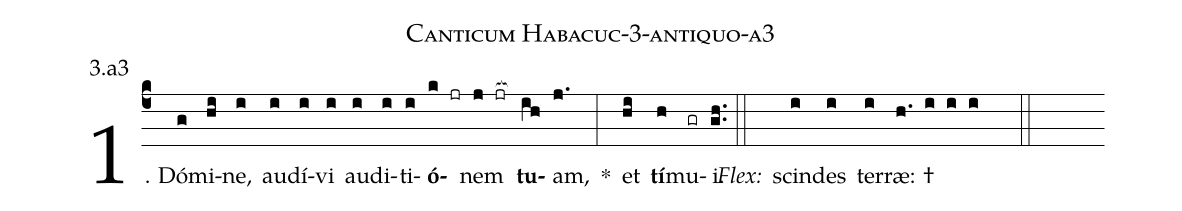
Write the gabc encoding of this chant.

name: Canticum Habacuc-3-antiquo-a3;
annotation: 3.a3;
%%
(c4)1. Dó(g)mi(hi)ne,(i) au(i)dí(i)vi(i) au(i)di(i)ti(i)<b>ó</b>(k jr)nem(j jr[ocb:1{]) <b>tu</b>(ih[ocb:0}])am,(j.) *(:) et(hi) <b>tí</b>(h)mu(gr)i.(gh..) (::)
<i>Flex:</i>()  scin(i)des(i) ter(i)ræ: †(h. i i i  ::)
